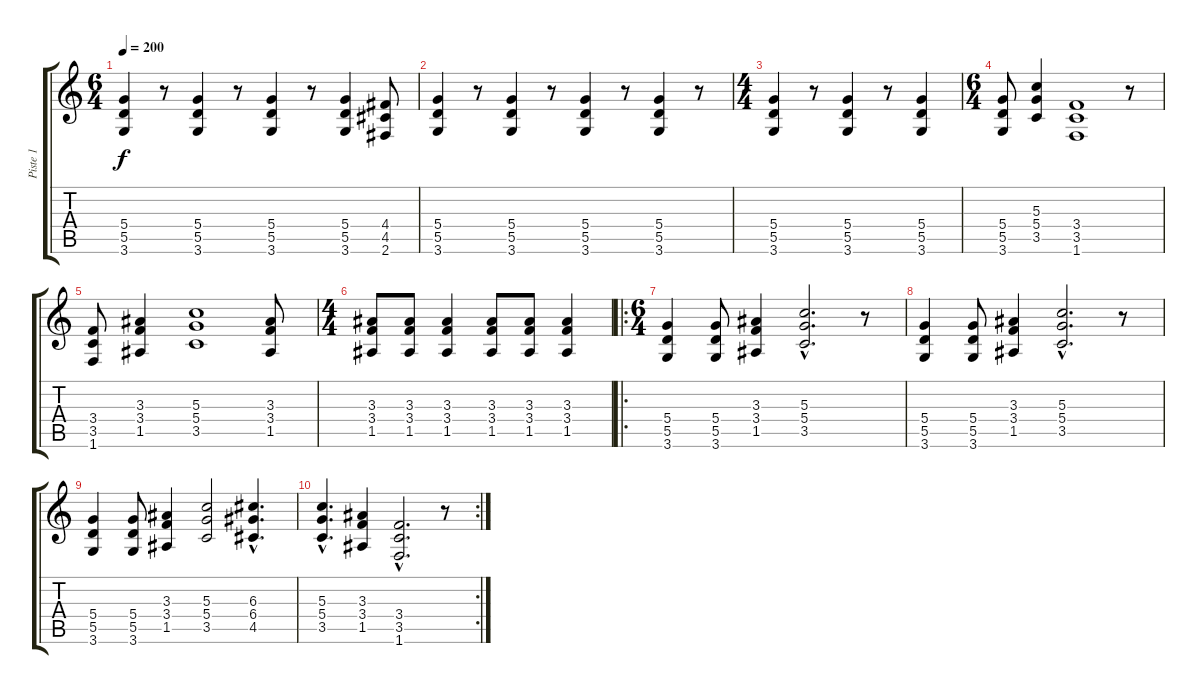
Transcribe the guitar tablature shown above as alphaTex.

\track ("Piste 1" "Piste 1") {instrument overdrivenguitar}
\staff {score tabs}
\tuning (E4 B3 G3 D3 A2 E2) {hide}
\ts (6 4)
\tempo 200
\clef g2
\ks c
(5.4 5.5 3.6).4{dy f} r.8 (5.4 5.5 3.6).4 r.8 (5.4 5.5 3.6).4 r.8 (5.4 5.5 3.6).4 (4.4 4.5 2.6).8 |
(5.4 5.5 3.6).4 r.8 (5.4 5.5 3.6).4 r.8 (5.4 5.5 3.6).4 r.8 (5.4 5.5 3.6).4 r.8 |
\ts (4 4)
(5.4 5.5 3.6).4 r.8 (5.4 5.5 3.6).4 r.8 (5.4 5.5 3.6).4 |
\ts (6 4)
(5.4 5.5 3.6).8 (5.3 5.4 3.5).4 (3.4 3.5 1.6).1 r.8 |
(3.4 3.5 1.6).8 (3.3 3.4 1.5).4 (5.3 5.4 3.5).1 (3.3 3.4 1.5).8 |
\ts (4 4)
(3.3 3.4 1.5).8 (3.3 3.4 1.5).8 (3.3 3.4 1.5).4 (3.3 3.4 1.5).8 (3.3 3.4 1.5).8 (3.3 3.4 1.5).4 |
\ro
\ts (6 4)
(5.4 5.5 3.6).4 (5.4 5.5 3.6).8 (3.3 3.4 1.5).4 (5.3{hac} 5.4{hac} 3.5{hac}).2{d} r.8 |
(5.4 5.5 3.6).4 (5.4 5.5 3.6).8 (3.3 3.4 1.5).4 (5.3{hac} 5.4{hac} 3.5{hac}).2{d} r.8 |
(5.4 5.5 3.6).4 (5.4 5.5 3.6).8 (3.3 3.4 1.5).4 (5.3 5.4 3.5).2 (6.3{hac} 6.4{hac} 4.5{hac}).4{d} |
\rc 2
(5.3{hac} 5.4{hac} 3.5{hac}).4{d} (3.3 3.4 1.5).4 (3.4{hac} 3.5{hac} 1.6{hac}).2{d} r.8
